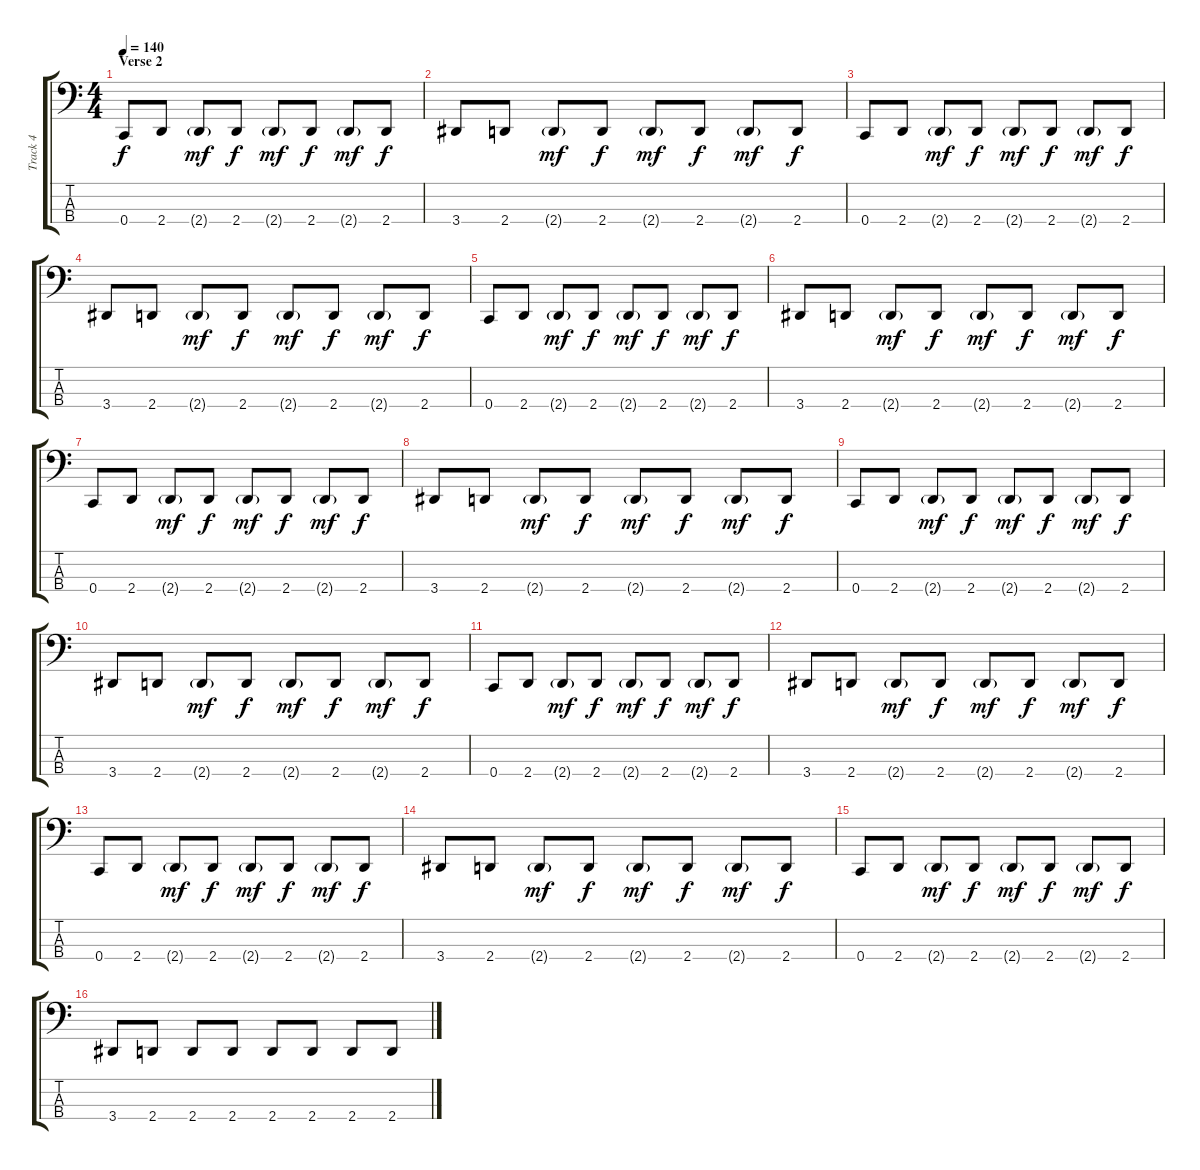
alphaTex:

\track ("Track 4" "Track 4") {instrument electricbasspick}
\staff {score tabs}
\tuning (F2 C2 G1 C1) {hide}
\ts (4 4)
\section ("" "Verse 2")
\tempo 140
\clef f4
\ks c
0.4.8{dy f} 2.4.8 2.4{g}.8{dy mf} 2.4.8{dy f} 2.4{g}.8{dy mf} 2.4.8{dy f} 2.4{g}.8{dy mf} 2.4.8{dy f} |
3.4.8 2.4.8 2.4{g}.8{dy mf} 2.4.8{dy f} 2.4{g}.8{dy mf} 2.4.8{dy f} 2.4{g}.8{dy mf} 2.4.8{dy f} |
0.4.8 2.4.8 2.4{g}.8{dy mf} 2.4.8{dy f} 2.4{g}.8{dy mf} 2.4.8{dy f} 2.4{g}.8{dy mf} 2.4.8{dy f} |
3.4.8 2.4.8 2.4{g}.8{dy mf} 2.4.8{dy f} 2.4{g}.8{dy mf} 2.4.8{dy f} 2.4{g}.8{dy mf} 2.4.8{dy f} |
0.4.8 2.4.8 2.4{g}.8{dy mf} 2.4.8{dy f} 2.4{g}.8{dy mf} 2.4.8{dy f} 2.4{g}.8{dy mf} 2.4.8{dy f} |
3.4.8 2.4.8 2.4{g}.8{dy mf} 2.4.8{dy f} 2.4{g}.8{dy mf} 2.4.8{dy f} 2.4{g}.8{dy mf} 2.4.8{dy f} |
0.4.8 2.4.8 2.4{g}.8{dy mf} 2.4.8{dy f} 2.4{g}.8{dy mf} 2.4.8{dy f} 2.4{g}.8{dy mf} 2.4.8{dy f} |
3.4.8 2.4.8 2.4{g}.8{dy mf} 2.4.8{dy f} 2.4{g}.8{dy mf} 2.4.8{dy f} 2.4{g}.8{dy mf} 2.4.8{dy f} |
0.4.8 2.4.8 2.4{g}.8{dy mf} 2.4.8{dy f} 2.4{g}.8{dy mf} 2.4.8{dy f} 2.4{g}.8{dy mf} 2.4.8{dy f} |
3.4.8 2.4.8 2.4{g}.8{dy mf} 2.4.8{dy f} 2.4{g}.8{dy mf} 2.4.8{dy f} 2.4{g}.8{dy mf} 2.4.8{dy f} |
0.4.8 2.4.8 2.4{g}.8{dy mf} 2.4.8{dy f} 2.4{g}.8{dy mf} 2.4.8{dy f} 2.4{g}.8{dy mf} 2.4.8{dy f} |
3.4.8 2.4.8 2.4{g}.8{dy mf} 2.4.8{dy f} 2.4{g}.8{dy mf} 2.4.8{dy f} 2.4{g}.8{dy mf} 2.4.8{dy f} |
0.4.8 2.4.8 2.4{g}.8{dy mf} 2.4.8{dy f} 2.4{g}.8{dy mf} 2.4.8{dy f} 2.4{g}.8{dy mf} 2.4.8{dy f} |
3.4.8 2.4.8 2.4{g}.8{dy mf} 2.4.8{dy f} 2.4{g}.8{dy mf} 2.4.8{dy f} 2.4{g}.8{dy mf} 2.4.8{dy f} |
0.4.8 2.4.8 2.4{g}.8{dy mf} 2.4.8{dy f} 2.4{g}.8{dy mf} 2.4.8{dy f} 2.4{g}.8{dy mf} 2.4.8{dy f} |
3.4.8 2.4.8 2.4.8 2.4.8 2.4.8 2.4.8 2.4.8 2.4.8
